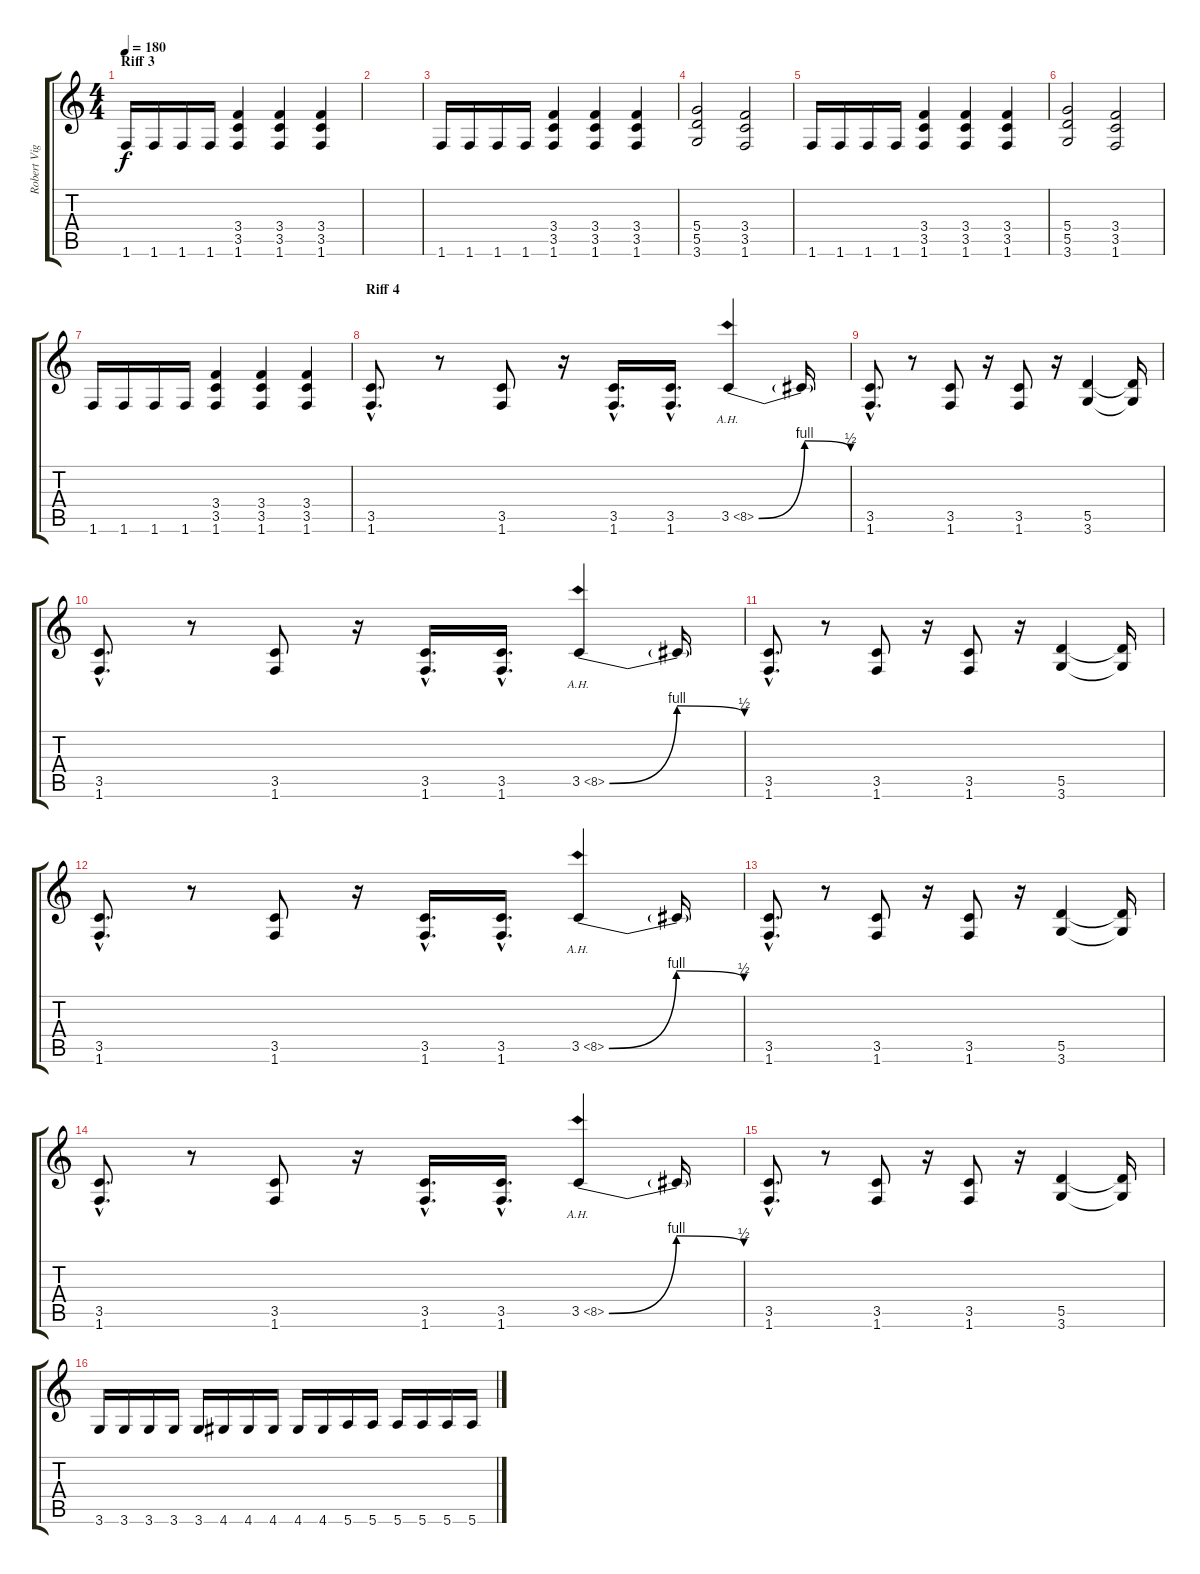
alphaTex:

\track ("Robert Vigna" "Robert Vig") {instrument distortionguitar}
\staff {score tabs}
\tuning (E4 B3 G3 D3 A2 E2) {hide}
\ts (4 4)
\section ("" "Riff 3")
\tempo 180
\clef g2
\ks c
1.6.16{dy f} 1.6.16 1.6.16 1.6.16 (3.4 3.5 1.6).4 (3.4 3.5 1.6).4 (3.4 3.5 1.6).4 |
|
1.6.16 1.6.16 1.6.16 1.6.16 (3.4 3.5 1.6).4 (3.4 3.5 1.6).4 (3.4 3.5 1.6).4 |
(5.4 5.5 3.6).2 (3.4 3.5 1.6).2 |
1.6.16 1.6.16 1.6.16 1.6.16 (3.4 3.5 1.6).4 (3.4 3.5 1.6).4 (3.4 3.5 1.6).4 |
(5.4 5.5 3.6).2 (3.4 3.5 1.6).2 |
1.6.16 1.6.16 1.6.16 1.6.16 (3.4 3.5 1.6).4 (3.4 3.5 1.6).4 (3.4 3.5 1.6).4 |
\section ("" "Riff 4")
(3.5{hac} 1.6{hac}).8{d} r.8 (3.5 1.6).8 r.16 (3.5{hac} 1.6{hac}).16{d} (3.5{hac} 1.6{hac}).16{d} 3.5{be (bendrelease 0 0 30 4 30 4 60 2) ah 5}.4 3.5{t}.16 |
(3.5{hac} 1.6{hac}).8{d} r.8 (3.5 1.6).8 r.16 (3.5 1.6).8 r.16 (5.5 3.6).4 (5.5{t} 3.6{t}).16 |
(3.5{hac} 1.6{hac}).8{d} r.8 (3.5 1.6).8 r.16 (3.5{hac} 1.6{hac}).16{d} (3.5{hac} 1.6{hac}).16{d} 3.5{be (bendrelease 0 0 30 4 30 4 60 2) ah 5}.4 3.5{t}.16 |
(3.5{hac} 1.6{hac}).8{d} r.8 (3.5 1.6).8 r.16 (3.5 1.6).8 r.16 (5.5 3.6).4 (5.5{t} 3.6{t}).16 |
(3.5{hac} 1.6{hac}).8{d} r.8 (3.5 1.6).8 r.16 (3.5{hac} 1.6{hac}).16{d} (3.5{hac} 1.6{hac}).16{d} 3.5{be (bendrelease 0 0 30 4 30 4 60 2) ah 5}.4 3.5{t}.16 |
(3.5{hac} 1.6{hac}).8{d} r.8 (3.5 1.6).8 r.16 (3.5 1.6).8 r.16 (5.5 3.6).4 (5.5{t} 3.6{t}).16 |
(3.5{hac} 1.6{hac}).8{d} r.8 (3.5 1.6).8 r.16 (3.5{hac} 1.6{hac}).16{d} (3.5{hac} 1.6{hac}).16{d} 3.5{be (bendrelease 0 0 30 4 30 4 60 2) ah 5}.4 3.5{t}.16 |
(3.5{hac} 1.6{hac}).8{d} r.8 (3.5 1.6).8 r.16 (3.5 1.6).8 r.16 (5.5 3.6).4 (5.5{t} 3.6{t}).16 |
3.6.16 3.6.16 3.6.16 3.6.16 3.6.16 4.6.16 4.6.16 4.6.16 4.6.16 4.6.16 5.6.16 5.6.16 5.6.16 5.6.16 5.6.16 5.6.16
